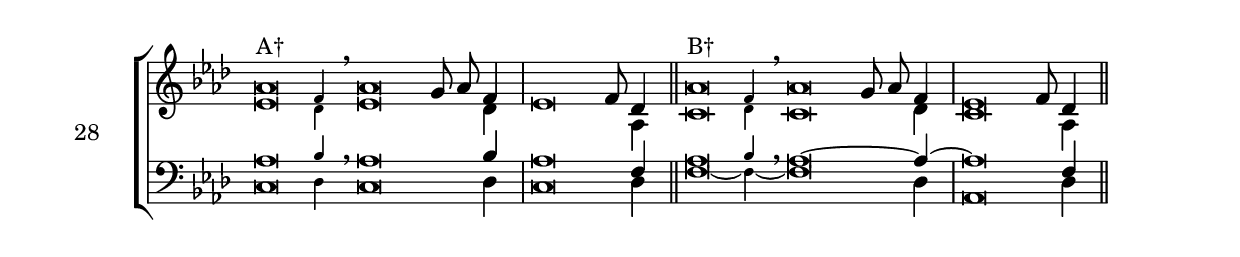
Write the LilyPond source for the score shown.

\version "2.18.2"
\version "2.18.2"

divisioMinima = {
    \bar ""
    \once \override BreathingSign.stencil = #ly:breathing-sign::divisio-minima
    \once \override BreathingSign.Y-offset = #0
    \breathe
}

dm = {
    \bar ""
    \once \override BreathingSign.stencil = #ly:breathing-sign::divisio-maior
    \once \override BreathingSign.Y-offset = #0
    \breathe
}
divisioMaxima = {
    \bar ""
    \once \override BreathingSign.stencil = #ly:breathing-sign::divisio-maxima
    \once \override BreathingSign.Y-offset = #0
    \breathe
}

fi = { \bar "||" }
ll = { \once \override LyricText.self-alignment-X = #LEFT }
sm = { \set melismaBusyProperties = #'() }
usm = { \unset melismaBusyProperties }

global = {
    \key aes \major
    \cadenzaOn
    \set tieWaitForNote = ##t
    \autoBeamOff
    %\hide Staff.Stem
}

sopranoOneFlex = { \afterGrace aes'\breve^"A†" f'4 \breathe aes'\breve g'8 aes' f'4 \bar "|" ees'\breve f'8 des'4 \bar "||"  }
sopranoOne = { aes'\breve^"A" g'8 aes' f'4 \bar "|" ees'\breve f'8 des'4 \bar "||" }
sopranoTwoFlex = { \afterGrace aes'\breve^"B†" f'4 \breathe aes'\breve g'8 aes' f'4 \bar "|" ees'\breve f'8 des'4 \bar "||" }
sopranoTwo = { aes'\breve^"B" g'8 aes' f'4 \bar "|" ees'\breve f'8 des'4 \bar "||" }

altoOneFlex = { \afterGrace ees'\breve des'4 ees'\breve s4 des'4 s\breve s8 aes4 }
altoOne = { ees'\breve s4 des'4 s\breve s8 aes4 }
altoTwoFlex = { \afterGrace c'\breve des'4 c'\breve s4 des'4 c'\breve s8 aes4 }
altoTwo = { c'\breve s4 des'4 c'\breve s8 aes4 }

tenorOneFlex = { \afterGrace aes\breve bes4 \breathe aes\breve s4 bes4 \bar "|" aes\breve s8 f4 \bar "||" }
tenorOne = { aes\breve s4 bes4 \bar "|" aes\breve s8 f4 \bar "||" }
tenorTwoFlex = { \afterGrace aes\breve bes4 \breathe aes\breve~ s4 aes4~ \bar "|" aes\breve s8 f4 \bar "||" }
tenorTwo = { aes\breve~ s4 aes4~ \bar "|" aes\breve s8 f4 \bar "||" }

bassOneFlex = { \afterGrace c\breve des4 c\breve s4 des4 c\breve s8 des4 }
bassOne = { c\breve s4 des4 c\breve s8 des4 }
bassTwoFlex = { \afterGrace f\breve~ f4~ f\breve s4 des4 aes,\breve s8 des4 }
bassTwo = { f\breve s4 des4 aes,\breve s8 des4 }




sopMusic = {
    \global
    \voiceOne
    \sopranoOneFlex
    \sopranoTwoFlex
}
altoMusic = {
    \global
    \voiceTwo
    \altoOneFlex
    \altoTwoFlex
}
tenorMusic = {
    \global
    \voiceOne
    \tenorOneFlex
    \tenorTwoFlex
}
bassMusic = {
    \global
    \voiceTwo
    \bassOneFlex
    \bassTwoFlex
}

\score {

    \header {
        %piece = \markup { \fontsize #2 \bold "LBI_3a" }
    }
    <<
        \transpose e e {



            \new ChoirStaff \with { instrumentName = #"28" } % LBI_11C
            <<
                \new Staff ="up"
                <<
                    \clef treble
                    \accidentalStyle forget
                    \new Voice = "Soprano" \sopMusic
                    \new Voice = "Alto" \altoMusic
                >>
                \new Staff ="down"
                <<
                    \clef bass
                    \accidentalStyle forget
                    \new Voice = "Tenor" \tenorMusic
                    \new Voice = "Bass" \bassMusic
                >>
            >>
        }
    >>

    \layout 
    { 
        ragged-last = ##t
        \context 
        { 
            \Staff 
            \remove Time_signature_engraver 
        } 

    } 

}
